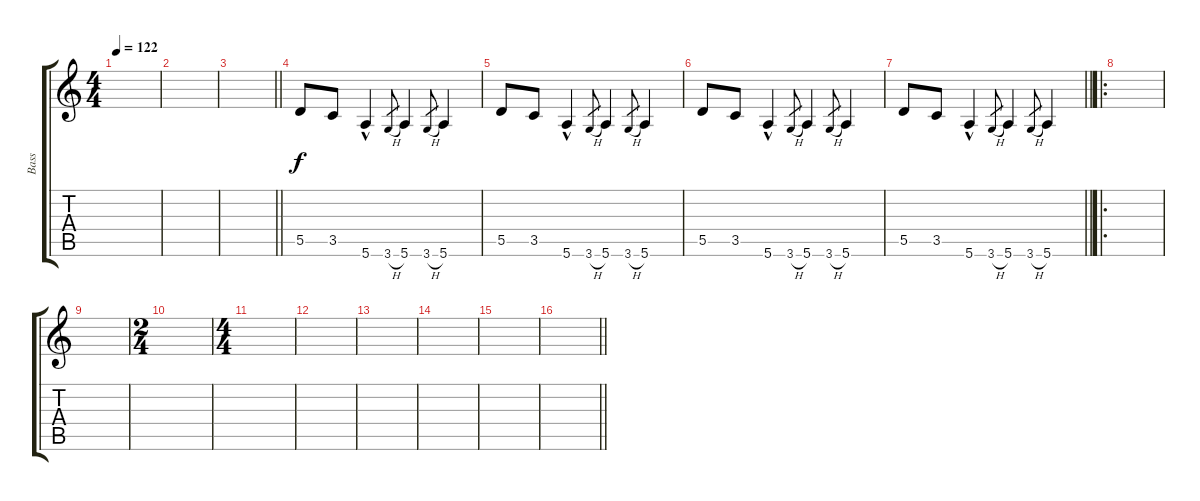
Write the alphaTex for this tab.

\track ("Bass" "Bass") {instrument electricbasspick}
\staff {score tabs}
\tuning (E4 B3 G3 D3 A2 E2) {hide}
\ts (4 4)
\tempo 122
\clef g2
\ks c
|
|
\barLineRight lightlight
|
5.5.8 3.5.8 5.6{hac}.4 3.6{h}.8{gr} 5.6.4 3.6{h}.8{gr} 5.6.4 |
5.5.8 3.5.8 5.6{hac}.4 3.6{h}.8{gr} 5.6.4 3.6{h}.8{gr} 5.6.4 |
5.5.8 3.5.8 5.6{hac}.4 3.6{h}.8{gr} 5.6.4 3.6{h}.8{gr} 5.6.4 |
\barLineRight lightlight
5.5.8 3.5.8 5.6{hac}.4 3.6{h}.8{gr} 5.6.4 3.6{h}.8{gr} 5.6.4 |
\ro
|
|
\ts (2 4)
|
\ts (4 4)
|
|
|
|
|
\barLineRight lightlight
